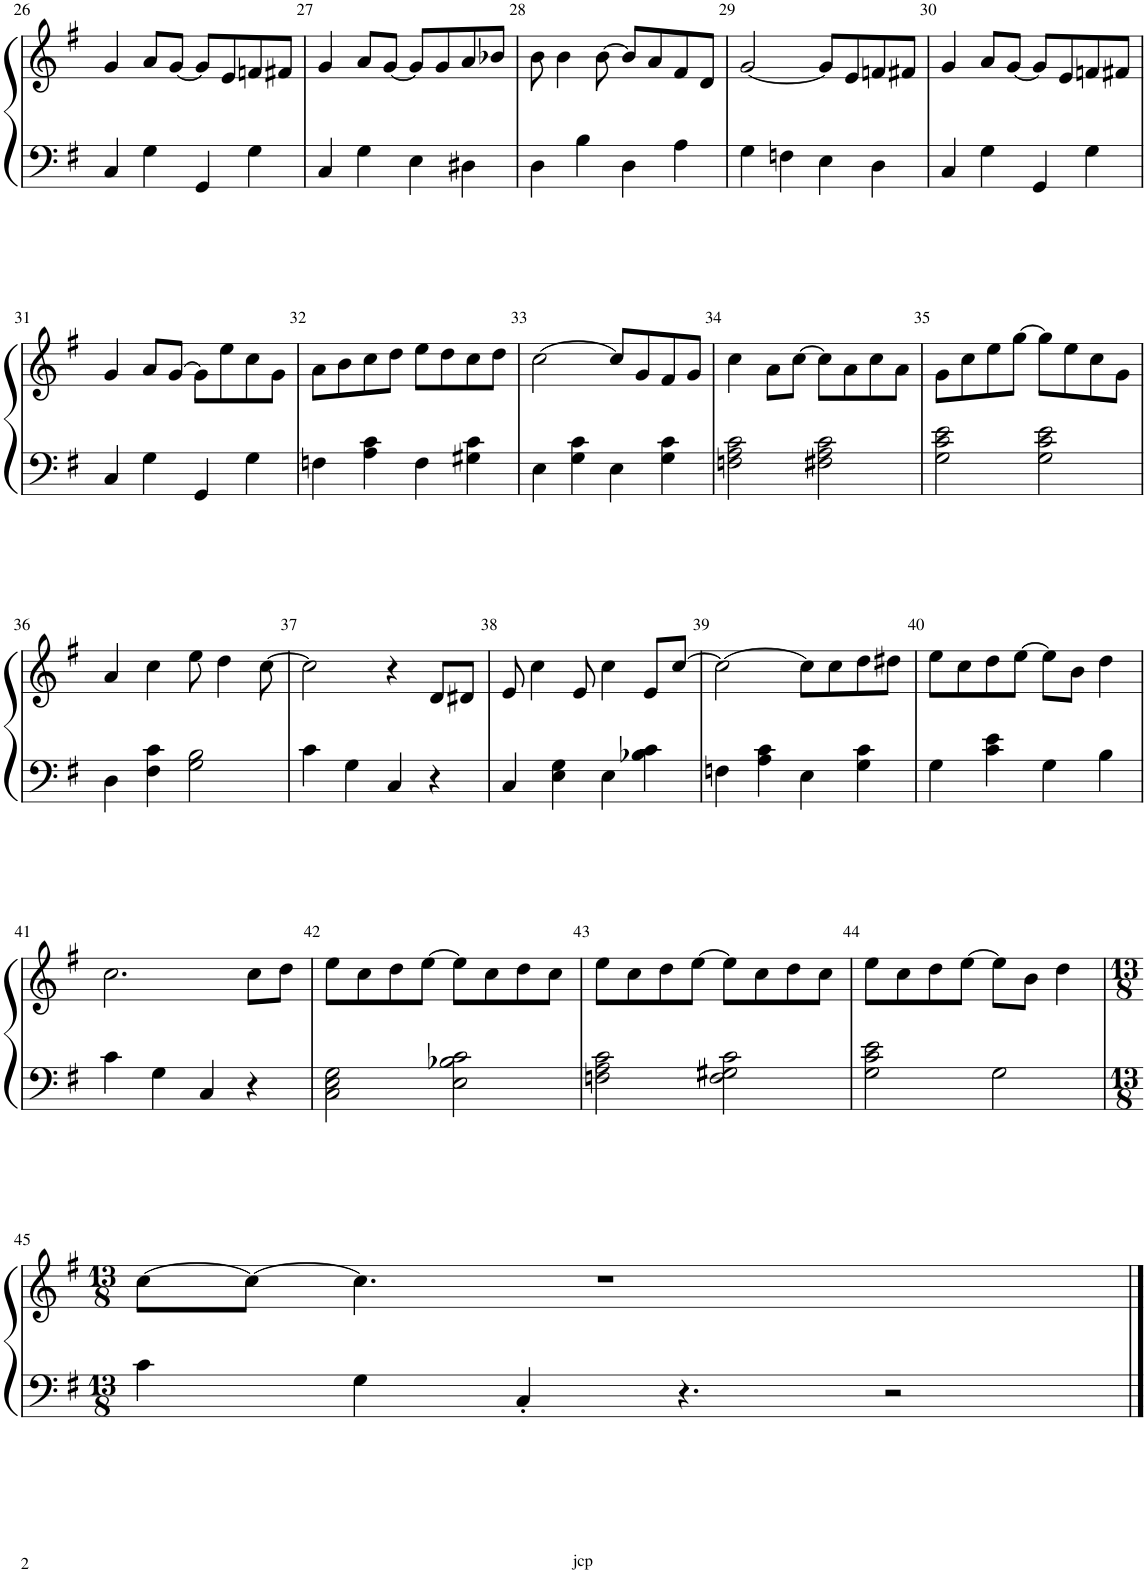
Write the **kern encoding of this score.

**kern	**kern
*part1	*part1
*staff2	*staff1
*I"Piano	*
*I'Pno.	*
!!LO:PB:g=z
*clefF4	*clefG2
*k[f#]	*k[f#]
*M4/4	*M4/4
=26	=26
4C/	4g/
4G\	8a/L
.	[8g/J
4GG/	8g/L]
.	8e/
4G\	8fn/
.	8f#X/J
=27	=27
4C/	4g/
4G\	8a/L
.	[8g/J
4E\	8g/L]
.	8g/
4D#X\	8a/
.	8b-X/J
=28	=28
4D\	8b\
.	4b\
4B\	.
.	[8b\
4D\	8b/L]
.	8a/
4A\	8f#/
.	8d/J
=29	=29
4G\	[2g/
4Fn\	.
4E\	8g/L]
.	8e/
4D\	8fn/
.	8f#X/J
=30	=30
4C/	4g/
4G\	8a/L
.	[8g/J
4GG/	8g/L]
.	8e/
4G\	8fn/
.	8f#X/J
!!LO:LB:g=z
=31	=31
4C/	4g/
4G\	8a/L
.	[8g/J
4GG/	8g\L]
.	8ee\
4G\	8cc\
.	8g\J
=32	=32
4Fn\	8a\L
.	8b\
4A\ 4c\	8cc\
.	8dd\J
4F\	8ee\L
.	8dd\
4G#X\ 4c\	8cc\
.	8dd\J
=33	=33
4E\	[2cc\
4G\ 4c\	.
4E\	8cc/L]
.	8g/
4G\ 4c\	8f#/
.	8g/J
=34	=34
2Fn\ 2A\ 2c\	4cc\
.	8a\L
.	[8cc\J
2F#X\ 2A\ 2c\	8cc\L]
.	8a\
.	8cc\
.	8a\J
=35	=35
2G\ 2c\ 2e\	8g\L
.	8cc\
.	8ee\
.	[8gg\J
2G\ 2c\ 2e\	8gg\L]
.	8ee\
.	8cc\
.	8g\J
!!LO:LB:g=z
=36	=36
4D\	4a/
4F#\ 4c\	4cc\
2G\ 2B\	8ee\
.	4dd\
.	[8cc\
=37	=37
4c\	2cc\]
4G\	.
4C/	4r
4r	8d/L
.	8d#X/J
=38	=38
4C/	8e/
.	4cc\
4E\ 4G\	.
.	8e/
4E\	4cc\
4B-X\ 4c\	8e/L
.	[8cc/J
=39	=39
4Fn\	2cc\_
4A\ 4c\	.
4E\	8cc\L]
.	8cc\
4G\ 4c\	8dd\
.	8dd#X\J
=40	=40
4G\	8ee\L
.	8cc\
4c\ 4e\	8dd\
.	[8ee\J
4G\	8ee\L]
.	8b\J
4B\	4dd\
!!LO:LB:g=z
=41	=41
4c\	2.cc\
4G\	.
4C/	.
4r	8cc\L
.	8dd\J
=42	=42
2C\ 2E\ 2G\	8ee\L
.	8cc\
.	8dd\
.	[8ee\J
2E\ 2B-X\ 2c\	8ee\L]
.	8cc\
.	8dd\
.	8cc\J
=43	=43
2Fn\ 2A\ 2c\	8ee\L
.	8cc\
.	8dd\
.	[8ee\J
2F\ 2G#X\ 2c\	8ee\L]
.	8cc\
.	8dd\
.	8cc\J
=44	=44
2G\ 2c\ 2e\	8ee\L
.	8cc\
.	8dd\
.	[8ee\J
2G\	8ee\L]
.	8b\J
.	4dd\
!!LO:LB:g=z
=45	=45
*M13/8	*M13/8
4c\	[8cc\L
.	8cc\J_
4G\	4.cc\]
4C'/	.
.	1r
4.r	.
2r	.
==	==
*-	*-
